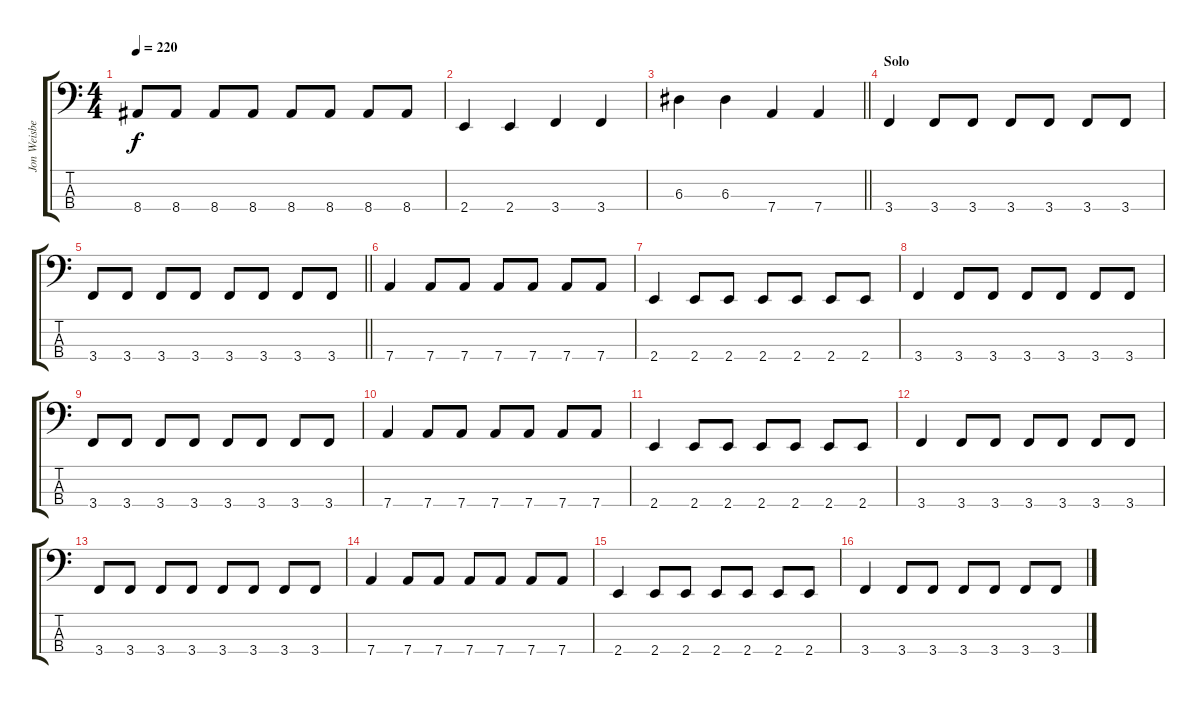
\track ("Jon Weisberg - Bass" "Jon Weisbe") {instrument electricbasspick}
\staff {score tabs}
\tuning (G2 D2 A1 D1) {hide}
\ts (4 4)
\tempo 220
\clef f4
\ks c
8.4.8{dy f} 8.4.8 8.4.8 8.4.8 8.4.8 8.4.8 8.4.8 8.4.8 |
2.4.4 2.4.4 3.4.4 3.4.4 |
\barLineRight lightlight
6.3.4 6.3.4 7.4.4 7.4.4 |
\section ("" "Solo")
3.4.4 3.4.8 3.4.8 3.4.8 3.4.8 3.4.8 3.4.8 |
\barLineRight lightlight
3.4.8 3.4.8 3.4.8 3.4.8 3.4.8 3.4.8 3.4.8 3.4.8 |
\section ("" "")
7.4.4 7.4.8 7.4.8 7.4.8 7.4.8 7.4.8 7.4.8 |
2.4.4 2.4.8 2.4.8 2.4.8 2.4.8 2.4.8 2.4.8 |
3.4.4 3.4.8 3.4.8 3.4.8 3.4.8 3.4.8 3.4.8 |
3.4.8 3.4.8 3.4.8 3.4.8 3.4.8 3.4.8 3.4.8 3.4.8 |
7.4.4 7.4.8 7.4.8 7.4.8 7.4.8 7.4.8 7.4.8 |
2.4.4 2.4.8 2.4.8 2.4.8 2.4.8 2.4.8 2.4.8 |
3.4.4 3.4.8 3.4.8 3.4.8 3.4.8 3.4.8 3.4.8 |
3.4.8 3.4.8 3.4.8 3.4.8 3.4.8 3.4.8 3.4.8 3.4.8 |
7.4.4 7.4.8 7.4.8 7.4.8 7.4.8 7.4.8 7.4.8 |
2.4.4 2.4.8 2.4.8 2.4.8 2.4.8 2.4.8 2.4.8 |
3.4.4 3.4.8 3.4.8 3.4.8 3.4.8 3.4.8 3.4.8
